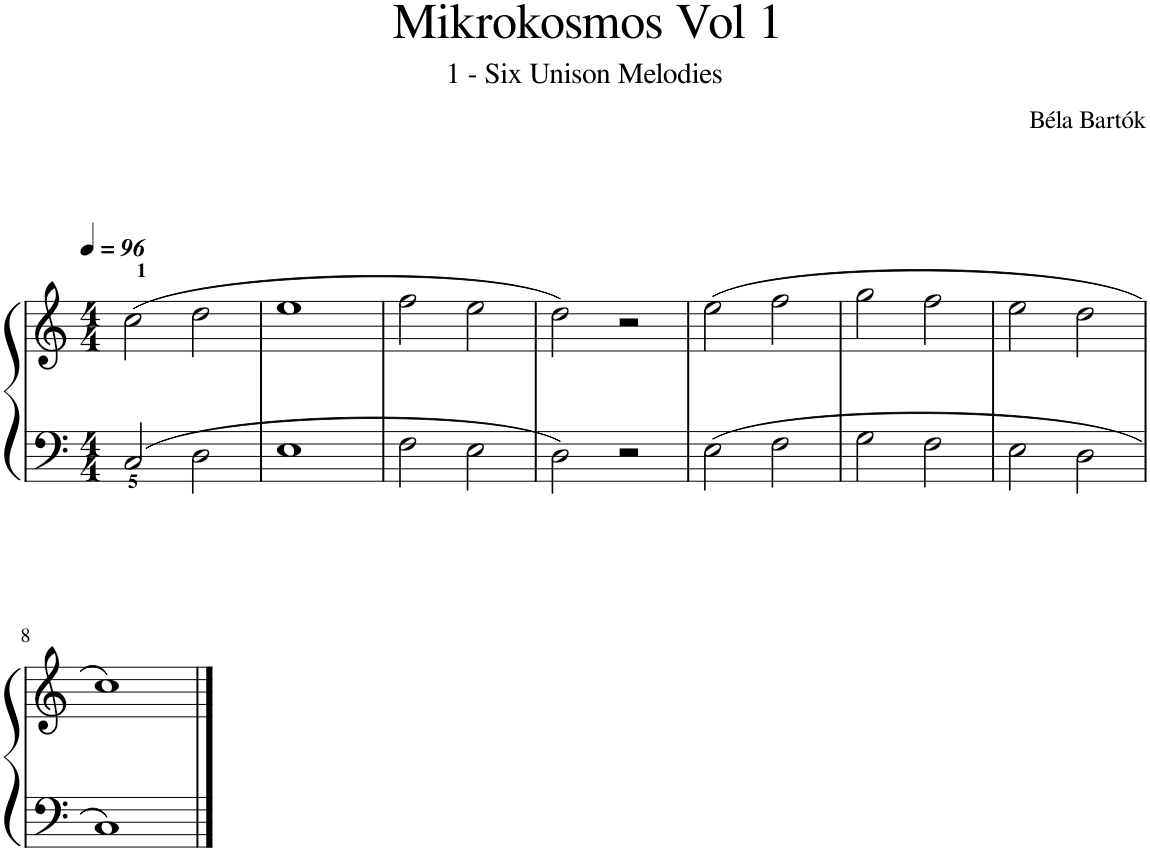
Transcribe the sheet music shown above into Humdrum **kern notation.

**kern	**kern
*part1	*part1
*staff2	*staff1
*I"Piano	*
*I'Pno.	*
*clefF4	*clefG2
*k[]	*k[]
*M4/4	*M4/4
*MM96	*MM96
=1	=1
2C/	(2cc\
2D\	2dd\
=2	=2
1E	1ee
=3	=3
2F\	2ff\
2E\	2ee\
=4	=4
2D\	2dd\)
2r	2r
=5	=5
2E\	(2ee\
2F\	2ff\
=6	=6
2G\	2gg\
2F\	2ff\
=7	=7
2E\	2ee\
2D\	2dd\
!!LO:LB:g=z
=8	=8
1C	1cc)
==	==
*-	*-
